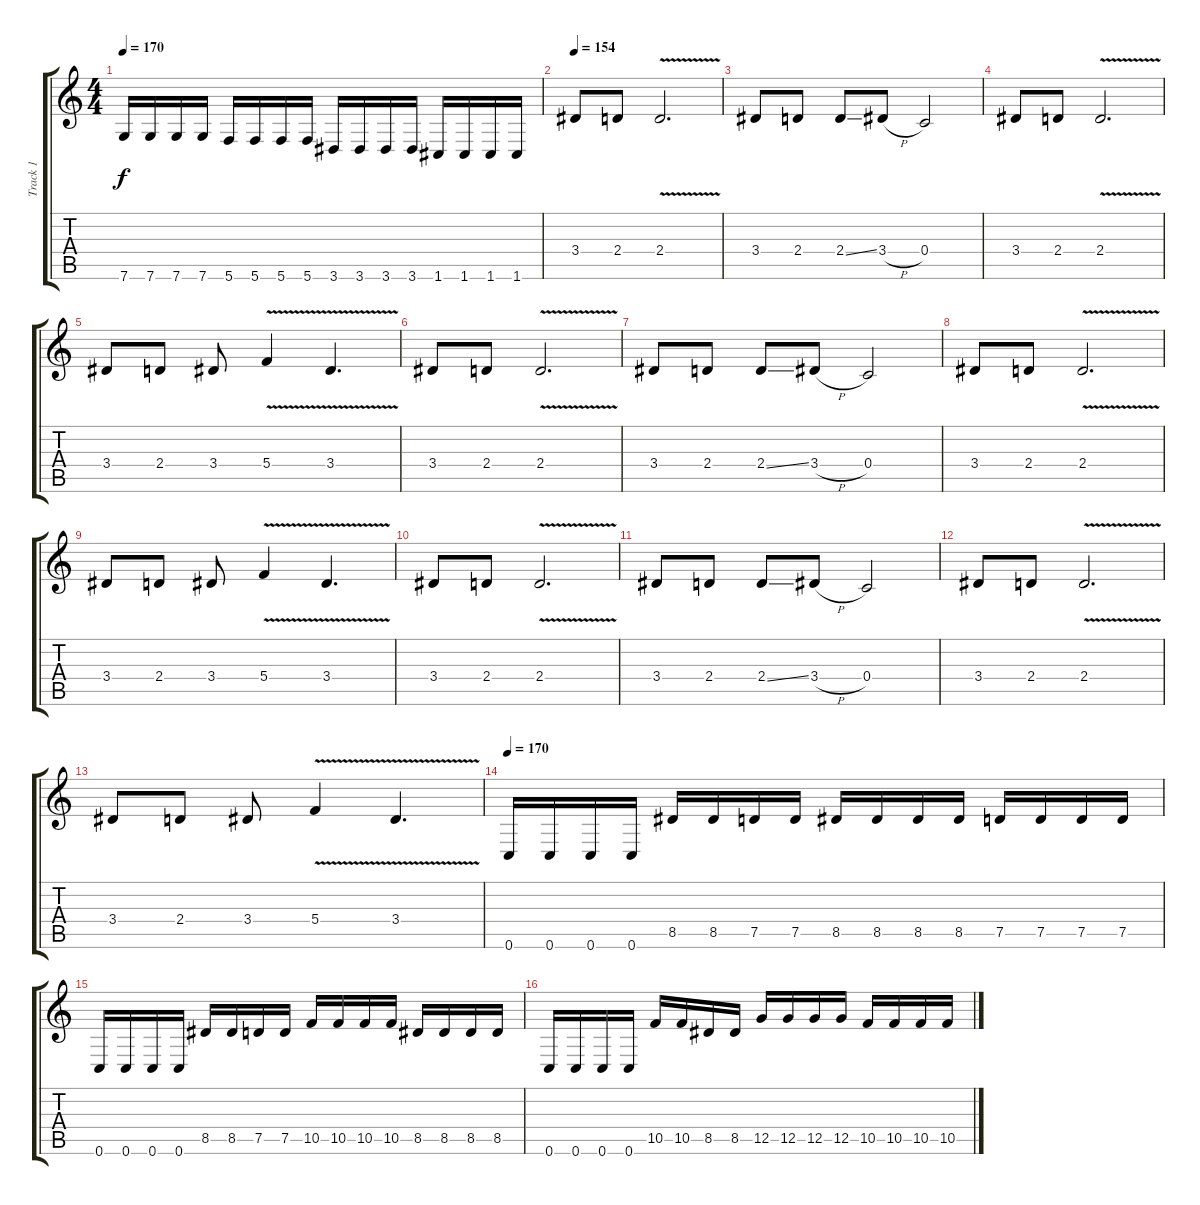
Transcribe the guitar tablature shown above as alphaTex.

\track ("Track 1" "Track 1") {instrument distortionguitar}
\staff {score tabs}
\tuning (D4 A3 F3 C3 G2 C2) {hide}
\ts (4 4)
\tempo 170
\clef g2
\ks c
7.6.16{dy f} 7.6.16 7.6.16 7.6.16 5.6.16 5.6.16 5.6.16 5.6.16 3.6.16 3.6.16 3.6.16 3.6.16 1.6.16 1.6.16 1.6.16 1.6.16 |
\tempo 154
3.4.8 2.4.8 2.4{v}.2{d} |
3.4.8 2.4.8 2.4{ss}.8 3.4{h}.8 0.4.2 |
3.4.8 2.4.8 2.4{v}.2{d} |
3.4.8 2.4.8 3.4.8 5.4{v}.4 3.4{v}.4{d} |
3.4.8 2.4.8 2.4{v}.2{d} |
3.4.8 2.4.8 2.4{ss}.8 3.4{h}.8 0.4.2 |
3.4.8 2.4.8 2.4{v}.2{d} |
3.4.8 2.4.8 3.4.8 5.4{v}.4 3.4{v}.4{d} |
3.4.8 2.4.8 2.4{v}.2{d} |
3.4.8 2.4.8 2.4{ss}.8 3.4{h}.8 0.4.2 |
3.4.8 2.4.8 2.4{v}.2{d} |
3.4.8 2.4.8 3.4.8 5.4{v}.4 3.4{v}.4{d} |
\tempo 170
0.6.16 0.6.16 0.6.16 0.6.16 8.5.16 8.5.16 7.5.16 7.5.16 8.5.16 8.5.16 8.5.16 8.5.16 7.5.16 7.5.16 7.5.16 7.5.16 |
0.6.16 0.6.16 0.6.16 0.6.16 8.5.16 8.5.16 7.5.16 7.5.16 10.5.16 10.5.16 10.5.16 10.5.16 8.5.16 8.5.16 8.5.16 8.5.16 |
0.6.16 0.6.16 0.6.16 0.6.16 10.5.16 10.5.16 8.5.16 8.5.16 12.5.16 12.5.16 12.5.16 12.5.16 10.5.16 10.5.16 10.5.16 10.5.16
